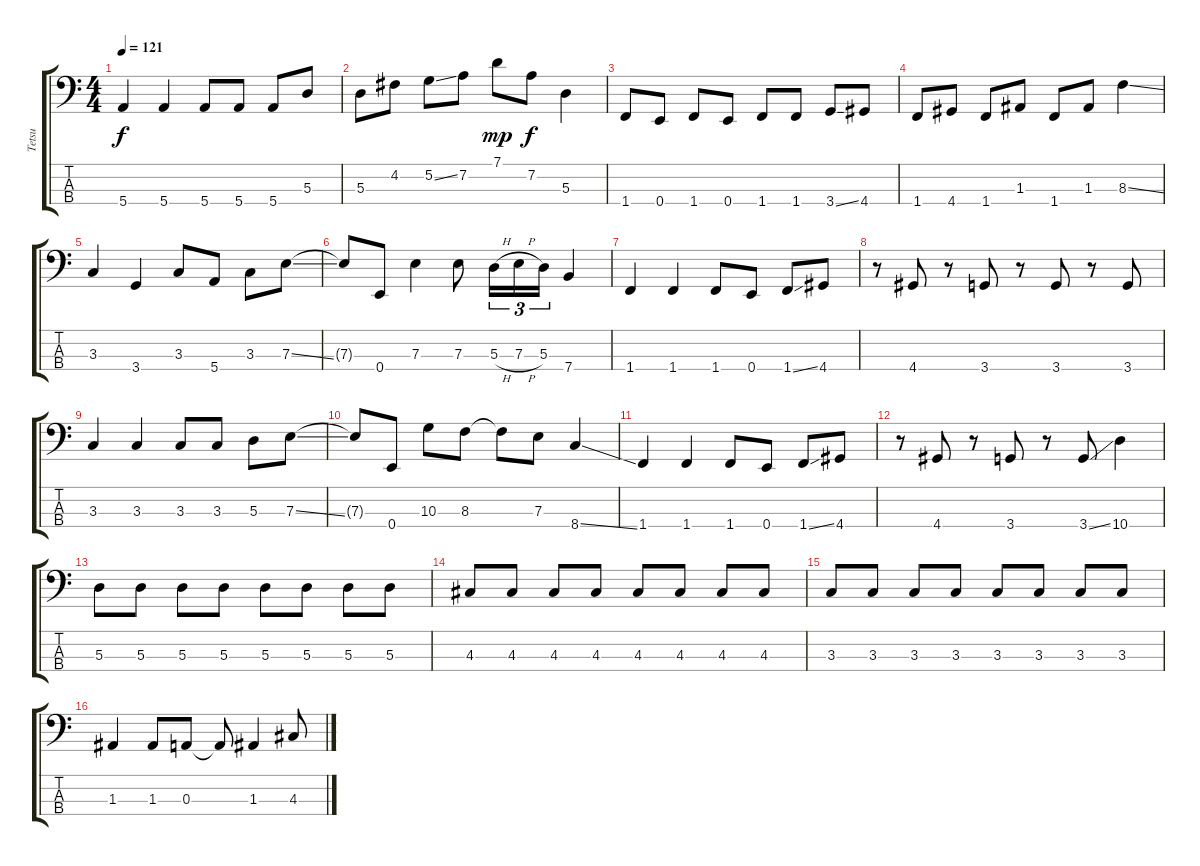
\track ("Tetsu" "Tetsu") {instrument electricbasspick}
\staff {score tabs}
\tuning (G2 D2 A1 E1) {hide}
\ts (4 4)
\tempo 121
\clef f4
\ks c
5.4.4{dy f} 5.4.4 5.4.8 5.4.8 5.4.8 5.3.8 |
5.3.8 4.2.8 5.2{ss}.8 7.2.8 7.1.8{dy mp} 7.2.8{dy f} 5.3.4 |
1.4.8 0.4.8 1.4.8 0.4.8 1.4.8 1.4.8 3.4{ss}.8 4.4.8 |
1.4.8 4.4.8 1.4.8 1.3.8 1.4.8 1.3.8 8.3{ss}.4 |
3.3.4 3.4.4 3.3.8 5.4.8 3.3.8 7.3{ss}.8 |
7.3{t}.8 0.4.8 7.3.4 7.3.8 5.3{h}.16{tu (3 2)} 7.3{h}.16{tu (3 2)} 5.3.16{tu (3 2)} 7.4.4 |
1.4.4 1.4.4 1.4.8 0.4.8 1.4{ss}.8 4.4.8 |
r.8 4.4.8 r.8 3.4.8 r.8 3.4.8 r.8 3.4.8 |
3.3.4 3.3.4 3.3.8 3.3.8 5.3.8 7.3{ss}.8 |
7.3{t}.8 0.4.8 10.3.8 8.3.8 8.3{t}.8 7.3.8 8.4{ss}.4 |
1.4.4 1.4.4 1.4.8 0.4.8 1.4{ss}.8 4.4.8 |
r.8 4.4.8 r.8 3.4.8 r.8 3.4{ss}.8 10.4.4 |
5.3.8 5.3.8 5.3.8 5.3.8 5.3.8 5.3.8 5.3.8 5.3.8 |
4.3.8 4.3.8 4.3.8 4.3.8 4.3.8 4.3.8 4.3.8 4.3.8 |
3.3.8 3.3.8 3.3.8 3.3.8 3.3.8 3.3.8 3.3.8 3.3.8 |
1.3.4 1.3.8 0.3.8 0.3{t}.8 1.3.4 4.3.8
